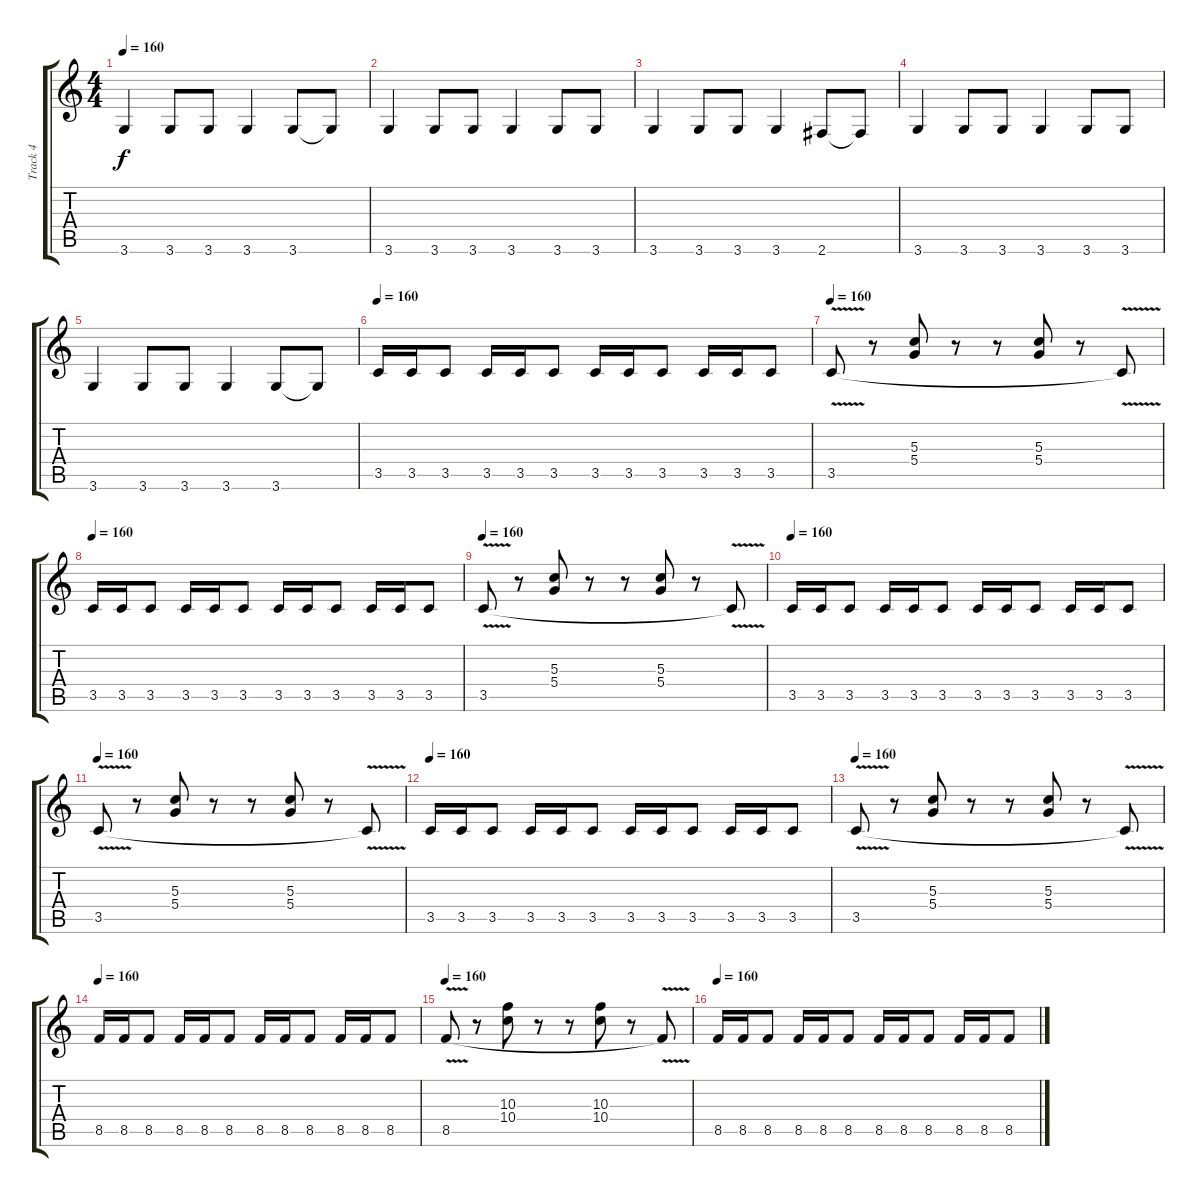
\track ("Track 4" "Track 4") {instrument distortionguitar}
\staff {score tabs}
\tuning (E4 B3 G3 D3 A2 E2) {hide}
\ts (4 4)
\tempo 160
\clef g2
\ks c
3.6.4{dy f} 3.6.8 3.6.8 3.6.4 3.6.8 3.6{t}.8 |
3.6.4 3.6.8 3.6.8 3.6.4 3.6.8 3.6.8 |
3.6.4 3.6.8 3.6.8 3.6.4 2.6.8 2.6{t}.8 |
3.6.4 3.6.8 3.6.8 3.6.4 3.6.8 3.6.8 |
3.6.4 3.6.8 3.6.8 3.6.4 3.6.8 3.6{t}.8 |
\tempo 160
3.5.16 3.5.16 3.5.8 3.5.16 3.5.16 3.5.8 3.5.16 3.5.16 3.5.8 3.5.16 3.5.16 3.5.8 |
\tempo 160
3.5{v}.8 r.8 (5.3 5.4).8 r.8 r.8 (5.3 5.4).8 r.8 3.5{t}.8 |
\tempo 160
3.5.16 3.5.16 3.5.8 3.5.16 3.5.16 3.5.8 3.5.16 3.5.16 3.5.8 3.5.16 3.5.16 3.5.8 |
\tempo 160
3.5{v}.8 r.8 (5.3 5.4).8 r.8 r.8 (5.3 5.4).8 r.8 3.5{t}.8 |
\tempo 160
3.5.16 3.5.16 3.5.8 3.5.16 3.5.16 3.5.8 3.5.16 3.5.16 3.5.8 3.5.16 3.5.16 3.5.8 |
\tempo 160
3.5{v}.8 r.8 (5.3 5.4).8 r.8 r.8 (5.3 5.4).8 r.8 3.5{t}.8 |
\tempo 160
3.5.16 3.5.16 3.5.8 3.5.16 3.5.16 3.5.8 3.5.16 3.5.16 3.5.8 3.5.16 3.5.16 3.5.8 |
\tempo 160
3.5{v}.8 r.8 (5.3 5.4).8 r.8 r.8 (5.3 5.4).8 r.8 3.5{t}.8 |
\tempo 160
8.5.16 8.5.16 8.5.8 8.5.16 8.5.16 8.5.8 8.5.16 8.5.16 8.5.8 8.5.16 8.5.16 8.5.8 |
\tempo 160
8.5{v}.8 r.8 (10.3 10.4).8 r.8 r.8 (10.3 10.4).8 r.8 8.5{t}.8 |
\tempo 160
8.5.16 8.5.16 8.5.8 8.5.16 8.5.16 8.5.8 8.5.16 8.5.16 8.5.8 8.5.16 8.5.16 8.5.8
